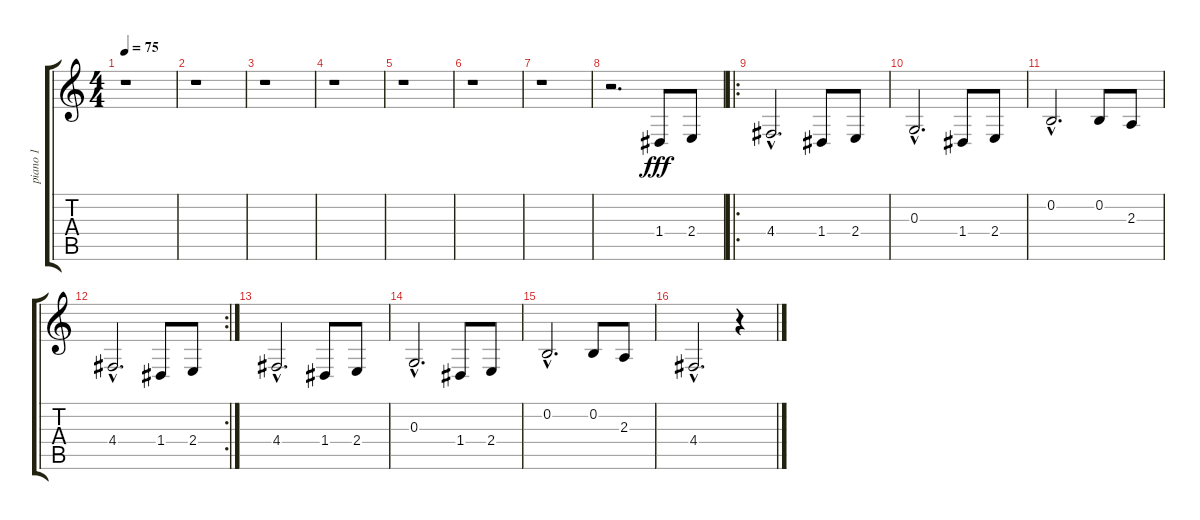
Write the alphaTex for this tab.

\track ("piano 1" "piano 1") {instrument acousticgrandpiano}
\staff {score tabs}
\tuning (E4 B3 G3 D3 A2 E2) {hide}
\ts (4 4)
\tempo 75
\clef g2
\ks c
r.1{dy fff instrument acousticgrandpiano} |
r.1 |
r.1 |
r.1 |
r.1 |
r.1 |
r.1 |
r.2{d} 1.4.8 2.4.8 |
\ro
4.4{hac}.2{d} 1.4.8 2.4.8 |
0.3{hac}.2{d} 1.4.8 2.4.8 |
0.2{hac}.2{d} 0.2.8 2.3.8 |
\rc 2
4.4{hac}.2{d} 1.4.8 2.4.8 |
4.4{hac}.2{d} 1.4.8 2.4.8 |
0.3{hac}.2{d} 1.4.8 2.4.8 |
0.2{hac}.2{d} 0.2.8 2.3.8 |
4.4{hac}.2{d} r.4
